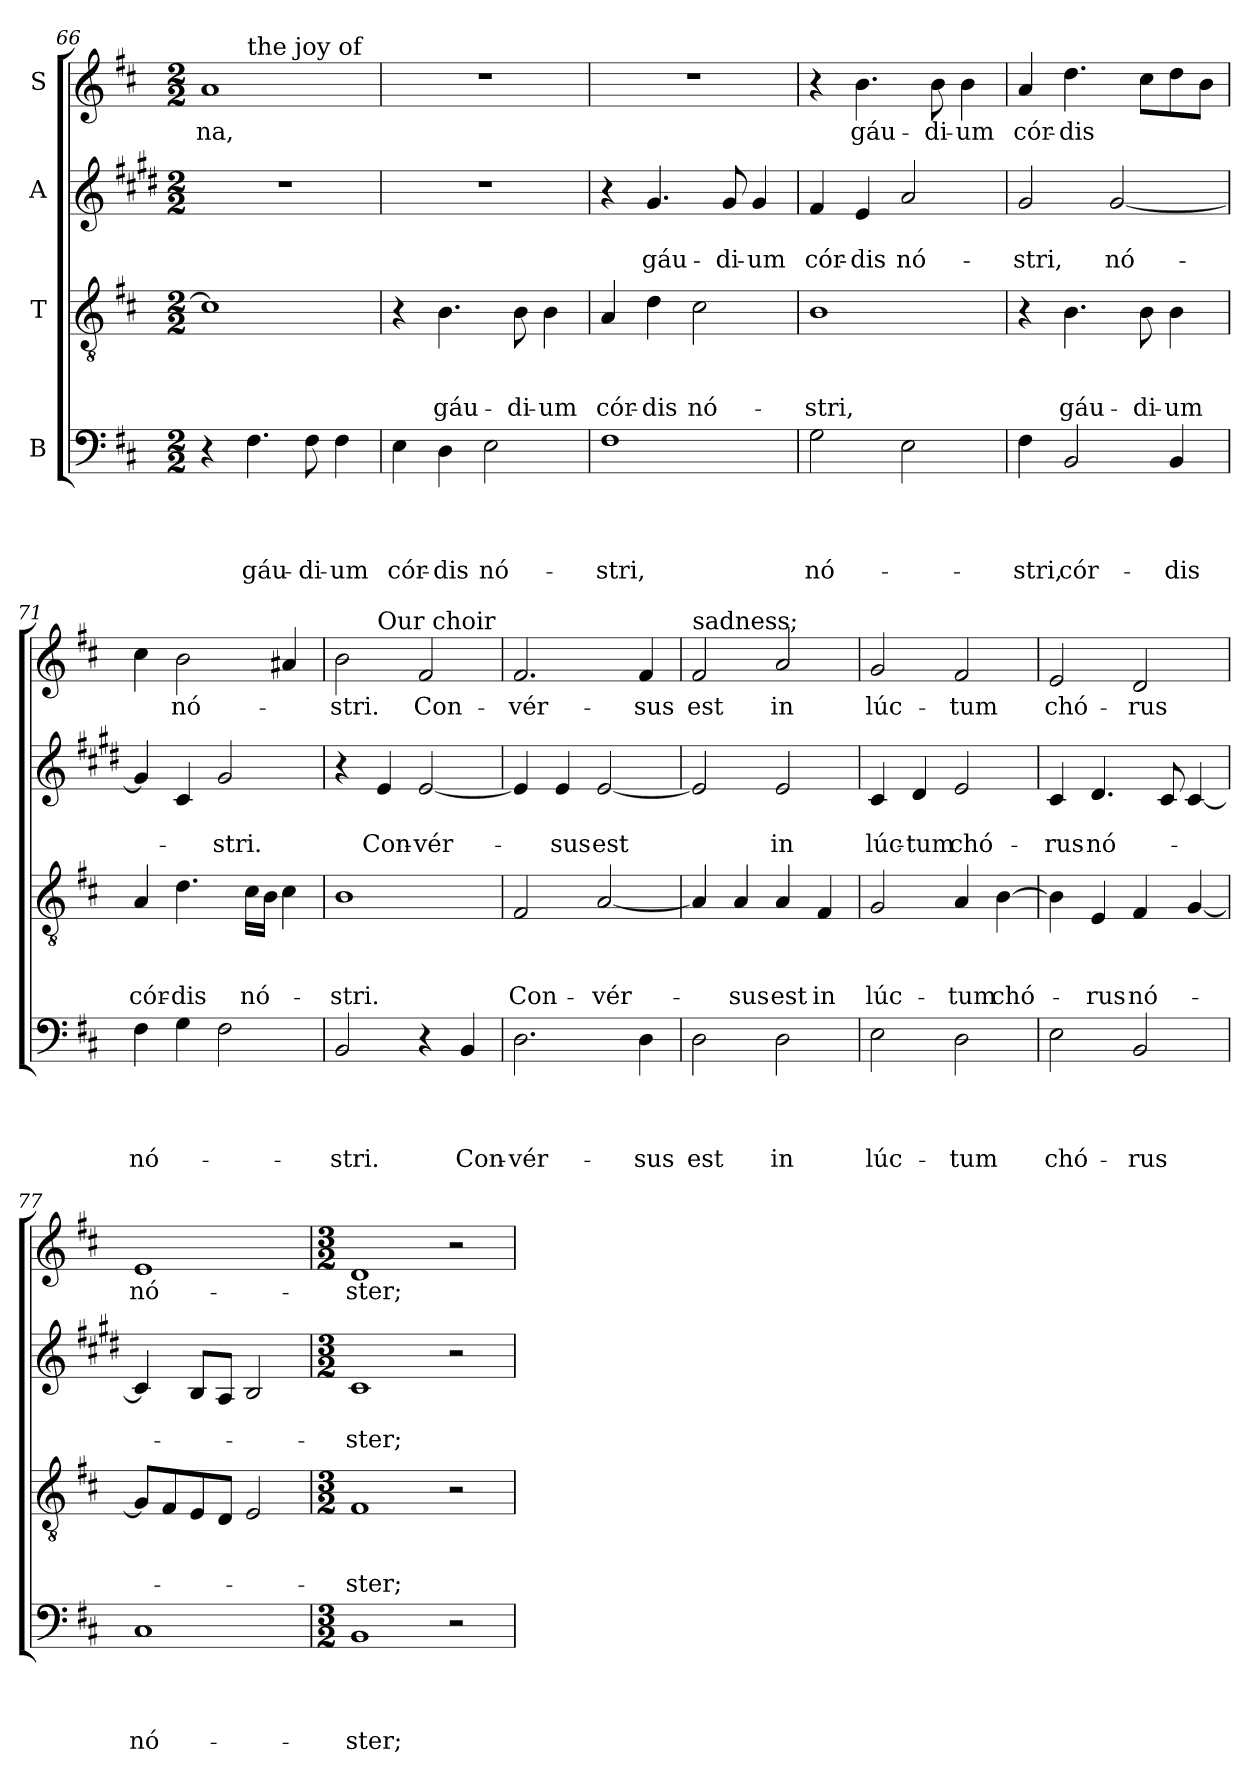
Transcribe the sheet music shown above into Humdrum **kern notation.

**kern	**text	**text	**text	**text	**kern	**text	**text	**text	**kern	**text	**text	**kern	**text
*part4	*part4	*part4	*part4	*part4	*part3	*part3	*part3	*part3	*part2	*part2	*part2	*part1	*part1
*staff4	*staff4	*staff4	*staff4	*staff4	*staff3	*staff3	*staff3	*staff3	*staff2	*staff2	*staff2	*staff1	*staff1
*I"B	*	*	*	*	*I"T	*	*	*	*I"A	*	*	*I"S	*
*clefF4	*	*	*	*	*clefGv2	*	*	*	*clefG2	*	*	*clefG2	*
*	*	*	*	*	*	*	*	*	*ITrd1c2	*	*	*	*
*k[f#c#]	*	*	*	*	*k[f#c#]	*	*	*	*k[f#c#]	*	*	*k[f#c#]	*
*D:	*	*	*	*	*D:	*	*	*	*D:	*	*	*D:	*
*M2/2	*	*	*	*	*M2/2	*	*	*	*M2/2	*	*	*M2/2	*
=66	=66	=66	=66	=66	=66	=66	=66	=66	=66	=66	=66	=66	=66
!	!	!	!	!	!	!	!	!	!	!	!	!	!LO:LY:b
*	*	*	*	*	*	*	*	*	*	*	*	*^	*
4r	.	.	.	.	1c#]	.	.	.	1r	.	.	1a	4ryy	-na,
!	!	!	!	!	!	!	!	!	!	!	!	!	!LO:TX:a:t=the joy of	!
!	!	!	!	!LO:LY:b	!	!	!	!	!	!	!	!	!	!
4.F#\	.	.	.	gáu-	.	.	.	.	.	.	.	.	2.ryy	.
!	!	!	!	!LO:LY:b	!	!	!	!	!	!	!	!	!	!
8F#\	.	.	.	-di-	.	.	.	.	.	.	.	.	.	.
!	!	!	!	!LO:LY:b	!	!	!	!	!	!	!	!	!	!
4F#\	.	.	.	-um	.	.	.	.	.	.	.	.	.	.
=67	=67	=67	=67	=67	=67	=67	=67	=67	=67	=67	=67	=67	=67	=67
!	!	!	!	!	!	!	!	!	!	!	!	!LO:TX:a:t=our hearts,	!	!
!	!	!	!	!LO:LY:b	!	!	!	!	!	!	!	!	!	!
*	*	*	*	*	*	*	*	*	*	*	*	*v	*v	*
4E\	.	.	.	cór-	4r	.	.	.	1r	.	.	1r	.
!	!	!	!	!LO:LY:b	!	!	!	!LO:LY:b	!	!	!	!	!
4D\	.	.	.	-dis	4.B\	.	.	gáu-	.	.	.	.	.
!	!	!	!	!LO:LY:b	!	!	!	!	!	!	!	!	!
2E\	.	.	.	nó-	.	.	.	.	.	.	.	.	.
!	!	!	!	!	!	!	!	!LO:LY:b	!	!	!	!	!
.	.	.	.	.	8B\	.	.	-di-	.	.	.	.	.
!	!	!	!	!	!	!	!	!LO:LY:b	!	!	!	!	!
.	.	.	.	.	4B\	.	.	-um	.	.	.	.	.
=68	=68	=68	=68	=68	=68	=68	=68	=68	=68	=68	=68	=68	=68
!	!	!	!	!LO:LY:b	!	!	!	!LO:LY:b	!	!	!	!	!
1F#	.	.	.	-stri,	4A/	.	.	cór-	4r	.	.	1r	.
!	!	!	!	!	!	!	!	!LO:LY:b	!	!	!LO:LY:b	!	!
.	.	.	.	.	4d\	.	.	-dis	4.f#/	.	gáu-	.	.
!	!	!	!	!	!	!	!	!LO:LY:b	!	!	!	!	!
.	.	.	.	.	2c#\	.	.	nó-	.	.	.	.	.
!	!	!	!	!	!	!	!	!	!	!	!LO:LY:b	!	!
.	.	.	.	.	.	.	.	.	8f#/	.	-di-	.	.
!	!	!	!	!	!	!	!	!	!	!	!LO:LY:b	!	!
.	.	.	.	.	.	.	.	.	4f#/	.	-um	.	.
=69	=69	=69	=69	=69	=69	=69	=69	=69	=69	=69	=69	=69	=69
!	!	!	!	!LO:LY:b	!	!	!	!LO:LY:b	!	!	!LO:LY:b	!	!
2G\	.	.	.	nó-	1B	.	.	-stri,	4e/	.	cór-	4r	.
!	!	!	!	!	!	!	!	!	!	!	!LO:LY:b	!	!LO:LY:b
.	.	.	.	.	.	.	.	.	4d/	.	-dis	4.b\	gáu-
!	!	!	!	!	!	!	!	!	!	!	!LO:LY:b	!	!
2E\	.	.	.	.	.	.	.	.	2g/	.	nó-	.	.
!	!	!	!	!	!	!	!	!	!	!	!	!	!LO:LY:b
.	.	.	.	.	.	.	.	.	.	.	.	8b\	-di-
!	!	!	!	!	!	!	!	!	!	!	!	!	!LO:LY:b
.	.	.	.	.	.	.	.	.	.	.	.	4b\	-um
!!LO:LB:g=z
=70	=70	=70	=70	=70	=70	=70	=70	=70	=70	=70	=70	=70	=70
!	!	!	!	!LO:LY:b	!	!	!	!	!	!	!LO:LY:b	!	!LO:LY:b
4F#\	.	.	.	-stri,	4r	.	.	.	2f#/	.	-stri,	4a/	cór-
!	!	!	!	!LO:LY:b	!	!	!	!LO:LY:b	!	!	!	!	!LO:LY:b
2BB/	.	.	.	cór-	4.B\	.	.	gáu-	.	.	.	4.dd\	-dis
!	!	!	!	!	!	!	!	!	!	!	!LO:LY:b	!	!
.	.	.	.	.	.	.	.	.	[2f#/	.	nó-	.	.
!	!	!	!	!	!	!	!	!LO:LY:b	!	!	!	!	!
.	.	.	.	.	8B\	.	.	-di-	.	.	.	8cc#\L	.
!	!	!	!	!LO:LY:b	!	!	!	!LO:LY:b	!	!	!	!	!
4BB/	.	.	.	-dis	4B\	.	.	-um	.	.	.	8dd\	.
.	.	.	.	.	.	.	.	.	.	.	.	8b\J	.
=71	=71	=71	=71	=71	=71	=71	=71	=71	=71	=71	=71	=71	=71
!	!	!	!	!LO:LY:b	!	!	!	!LO:LY:b	!	!	!	!	!
4F#\	.	.	.	nó-	4A/	.	.	cór-	4f#/]	.	.	4cc#\	.
!	!	!	!	!	!	!	!	!LO:LY:b	!	!	!	!	!LO:LY:b
4G\	.	.	.	.	4.d\	.	.	-dis	4B/	.	.	2b\	nó-
!	!	!	!	!	!	!	!	!	!	!	!LO:LY:b	!	!
2F#\	.	.	.	.	.	.	.	.	2f#/	.	-stri.	.	.
!	!	!	!	!	!	!	!	!LO:LY:b	!	!	!	!	!
.	.	.	.	.	16c#\LL	.	.	nó-	.	.	.	.	.
.	.	.	.	.	16B\JJ	.	.	.	.	.	.	.	.
.	.	.	.	.	4c#\	.	.	.	.	.	.	4a#/	.
=72	=72	=72	=72	=72	=72	=72	=72	=72	=72	=72	=72	=72	=72
!	!	!	!	!LO:LY:b	!	!	!	!LO:LY:b	!	!	!	!	!LO:LY:b
*	*	*	*	*	*	*	*	*	*	*	*	*^	*
2BB/	.	.	.	-stri.	1B	.	.	-stri.	4r	.	.	2b\	4ryy	-stri.
!	!	!	!	!	!	!	!	!	!	!	!	!	!LO:TX:a:t=Our choir	!
!	!	!	!	!	!	!	!	!	!	!	!LO:LY:b	!	!	!
.	.	.	.	.	.	.	.	.	4d/	.	Con-	.	2.ryy	.
!	!	!	!	!	!	!	!	!	!	!	!LO:LY:b	!	!	!LO:LY:b
4r	.	.	.	.	.	.	.	.	[2d/	.	-vér-	2f#/	.	Con-
!	!	!	!	!LO:LY:b	!	!	!	!	!	!	!	!	!	!
4BB/	.	.	.	Con-	.	.	.	.	.	.	.	.	.	.
=73	=73	=73	=73	=73	=73	=73	=73	=73	=73	=73	=73	=73	=73	=73
!	!	!	!	!	!	!	!	!	!	!	!	!LO:TX:a:t=has turned to	!	!
!	!	!	!	!LO:LY:b	!	!	!	!LO:LY:b	!	!	!	!	!	!LO:LY:b
*	*	*	*	*	*	*	*	*	*	*	*	*v	*v	*
2.D\	.	.	.	-vér-	2F#/	.	.	Con-	4d/]	.	.	2.f#/	-vér-
!	!	!	!	!	!	!	!	!	!	!	!LO:LY:b	!	!
.	.	.	.	.	.	.	.	.	4d/	.	-sus	.	.
!	!	!	!	!	!	!	!	!LO:LY:b	!	!	!LO:LY:b	!	!
.	.	.	.	.	[2A/	.	.	-vér-	[2d/	.	est	.	.
!	!	!	!	!LO:LY:b	!	!	!	!	!	!	!	!	!LO:LY:b
4D\	.	.	.	-sus	.	.	.	.	.	.	.	4f#/	-sus
=74	=74	=74	=74	=74	=74	=74	=74	=74	=74	=74	=74	=74	=74
!	!	!	!	!	!	!	!	!	!	!	!	!LO:TX:a:t=sadness;	!
!	!	!	!	!LO:LY:b	!	!	!	!	!	!	!	!	!LO:LY:b
2D\	.	.	.	est	4A/]	.	.	.	2d/]	.	.	2f#/	est
!	!	!	!	!	!	!	!	!LO:LY:b	!	!	!	!	!
.	.	.	.	.	4A/	.	.	-sus	.	.	.	.	.
!	!	!	!	!LO:LY:b	!	!	!	!LO:LY:b	!	!	!LO:LY:b	!	!LO:LY:b
2D\	.	.	.	in	4A/	.	.	est	2d/	.	in	2a/	in
!	!	!	!	!	!	!	!	!LO:LY:b	!	!	!	!	!
.	.	.	.	.	4F#/	.	.	in	.	.	.	.	.
=75	=75	=75	=75	=75	=75	=75	=75	=75	=75	=75	=75	=75	=75
!	!	!	!	!LO:LY:b	!	!	!	!LO:LY:b	!	!	!LO:LY:b	!	!LO:LY:b
2E\	.	.	.	lúc-	2G/	.	.	lúc-	4B/	.	lúc-	2g/	lúc-
!	!	!	!	!	!	!	!	!	!	!	!LO:LY:b	!	!
.	.	.	.	.	.	.	.	.	4c#/	.	-tum	.	.
!	!	!	!	!LO:LY:b	!	!	!	!LO:LY:b	!	!	!LO:LY:b	!	!LO:LY:b
2D\	.	.	.	-tum	4A/	.	.	-tum	2d/	.	chó-	2f#/	-tum
!	!	!	!	!	!	!	!	!LO:LY:b	!	!	!	!	!
.	.	.	.	.	[4B\	.	.	chó-	.	.	.	.	.
!!LO:PB:g=z
=76	=76	=76	=76	=76	=76	=76	=76	=76	=76	=76	=76	=76	=76
!	!	!	!	!LO:LY:b	!	!	!	!	!	!	!LO:LY:b	!	!LO:LY:b
2E\	.	.	.	chó-	4B\]	.	.	.	4B/	.	-rus	2e/	chó-
!	!	!	!	!	!	!	!	!LO:LY:b	!	!	!LO:LY:b	!	!
.	.	.	.	.	4E/	.	.	-rus	4.c#/	.	nó-	.	.
!	!	!	!	!LO:LY:b	!	!	!	!LO:LY:b	!	!	!	!	!LO:LY:b
2BB/	.	.	.	-rus	4F#/	.	.	nó-	.	.	.	2d/	-rus
.	.	.	.	.	.	.	.	.	8B/	.	.	.	.
.	.	.	.	.	[4G/	.	.	.	[4B/	.	.	.	.
=77	=77	=77	=77	=77	=77	=77	=77	=77	=77	=77	=77	=77	=77
!	!	!	!	!LO:LY:b	!	!	!	!	!	!	!	!	!LO:LY:b
1C#	.	.	.	nó-	8G/L]	.	.	.	4B/]	.	.	1e	nó-
.	.	.	.	.	8F#/	.	.	.	.	.	.	.	.
.	.	.	.	.	8E/	.	.	.	8A/L	.	.	.	.
.	.	.	.	.	8D/J	.	.	.	8G/J	.	.	.	.
.	.	.	.	.	2E/	.	.	.	2A/	.	.	.	.
=78	=78	=78	=78	=78	=78	=78	=78	=78	=78	=78	=78	=78	=78
*M3/2	*	*	*	*	*M3/2	*	*	*	*M3/2	*	*	*M3/2	*
!	!	!	!	!LO:LY:b	!	!	!	!LO:LY:b	!	!	!LO:LY:b	!	!LO:LY:b
1BB	.	.	.	-ster;	1F#	.	.	-ster;	1B	.	-ster;	1d	-ster;
2r	.	.	.	.	2r	.	.	.	2r	.	.	2r	.
=	=	=	=	=	=	=	=	=	=	=	=	=	=
*-	*-	*-	*-	*-	*-	*-	*-	*-	*-	*-	*-	*-	*-
